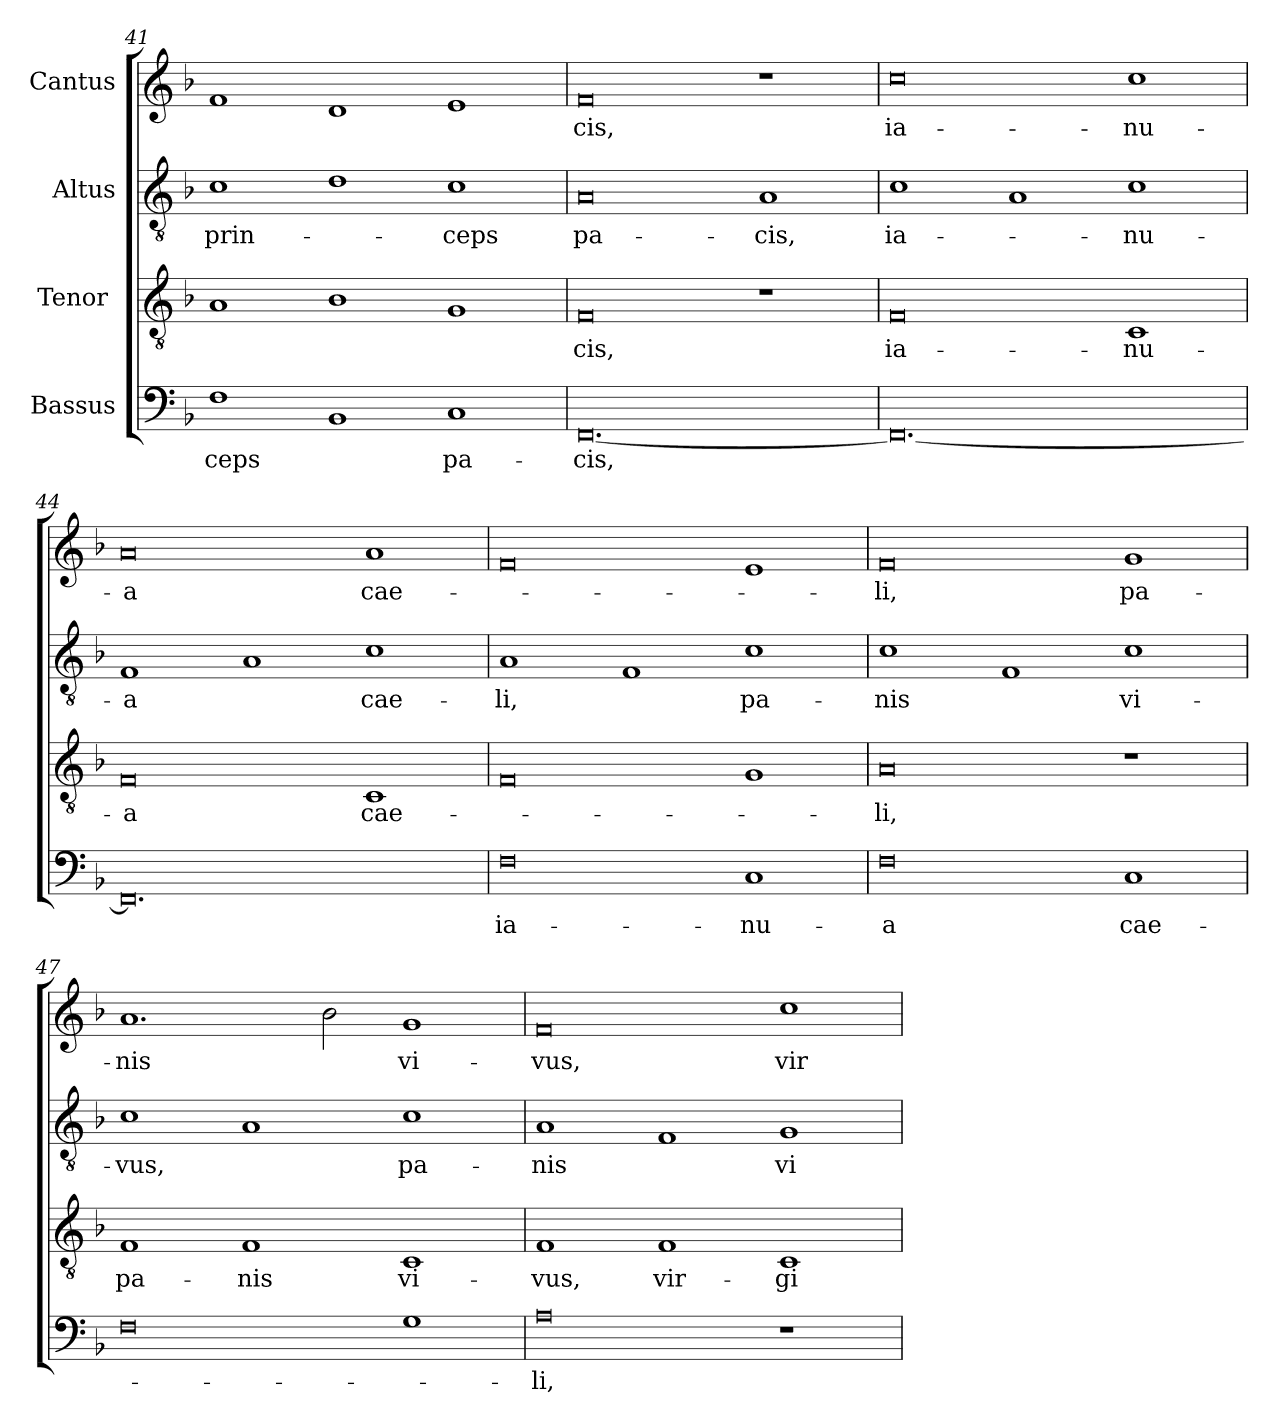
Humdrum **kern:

**kern	**text	**kern	**text	**kern	**text	**kern	**text
*part4	*part4	*part3	*part3	*part2	*part2	*part1	*part1
*staff4	*staff4	*staff3	*staff3	*staff2	*staff2	*staff1	*staff1
*I"Bassus	*	*I"Tenor 	*	*I"Altus	*	*I"Cantus	*
*clefF4	*	*clefGv2	*	*clefGv2	*	*clefG2	*
*k[b-]	*	*k[b-]	*	*k[b-]	*	*k[b-]	*
*F:	*	*F:	*	*F:	*	*F:	*
=41	=41	=41	=41	=41	=41	=41	=41
1F\	-ceps	1A/	.	1c\	prin-	1f/	.
1BB-/	.	1B-\	.	1d\	.	1d/	.
1C/	pa-	1G/	.	1c\	-ceps	1e/	.
=42	=42	=42	=42	=42	=42	=42	=42
[0.FF/	-cis,	0F/	-cis,	0A/	pa-	0f/	-cis,
.	.	1r	.	1A/	-cis,	1r	.
=43	=43	=43	=43	=43	=43	=43	=43
0.FF/_	.	0F/	ia-	1c\	ia-	0cc\	ia-
.	.	.	.	1A/	.	.	.
.	.	1C/	-nu-	1c\	-nu-	1cc\	-nu-
=44	=44	=44	=44	=44	=44	=44	=44
0.FF/]	.	0F/	-a	1F/	-a	0a/	-a
.	.	.	.	1A/	.	.	.
.	.	1C/	cae-	1c\	cae-	1a/	cae-
!!LO:LB:g=z
=45	=45	=45	=45	=45	=45	=45	=45
0F\	ia-	0F/	.	1A/	-li,	0f/	.
.	.	.	.	1F/	.	.	.
1C/	-nu-	1G/	.	1c\	pa-	1e/	.
=46	=46	=46	=46	=46	=46	=46	=46
0F\	-a	0A/	-li,	1c\	-nis	0f/	-li,
.	.	.	.	1F/	.	.	.
1C/	cae-	1r	.	1c\	vi-	1g/	pa-
=47	=47	=47	=47	=47	=47	=47	=47
0F\	.	1F/	pa-	1c\	-vus,	1.a/	-nis
.	.	1F/	-nis	1A/	.	.	.
.	.	.	.	.	.	2b-\	.
!	!	!	!	!	!LO:LY:i	!	!
1G\	.	1C/	vi-	1c\	pa-	1g/	vi-
=48	=48	=48	=48	=48	=48	=48	=48
!	!	!	!	!	!LO:LY:i	!	!
0A\	-li,	1F/	-vus,	1A/	-nis	0f/	-vus,
.	.	1F/	vir-	1F/	.	.	.
!	!	!	!	!	!LO:LY:i	!	!
1r	.	1C/	-gi-	1G/	vi-	1cc\	vir-
=	=	=	=	=	=	=	=
*-	*-	*-	*-	*-	*-	*-	*-
